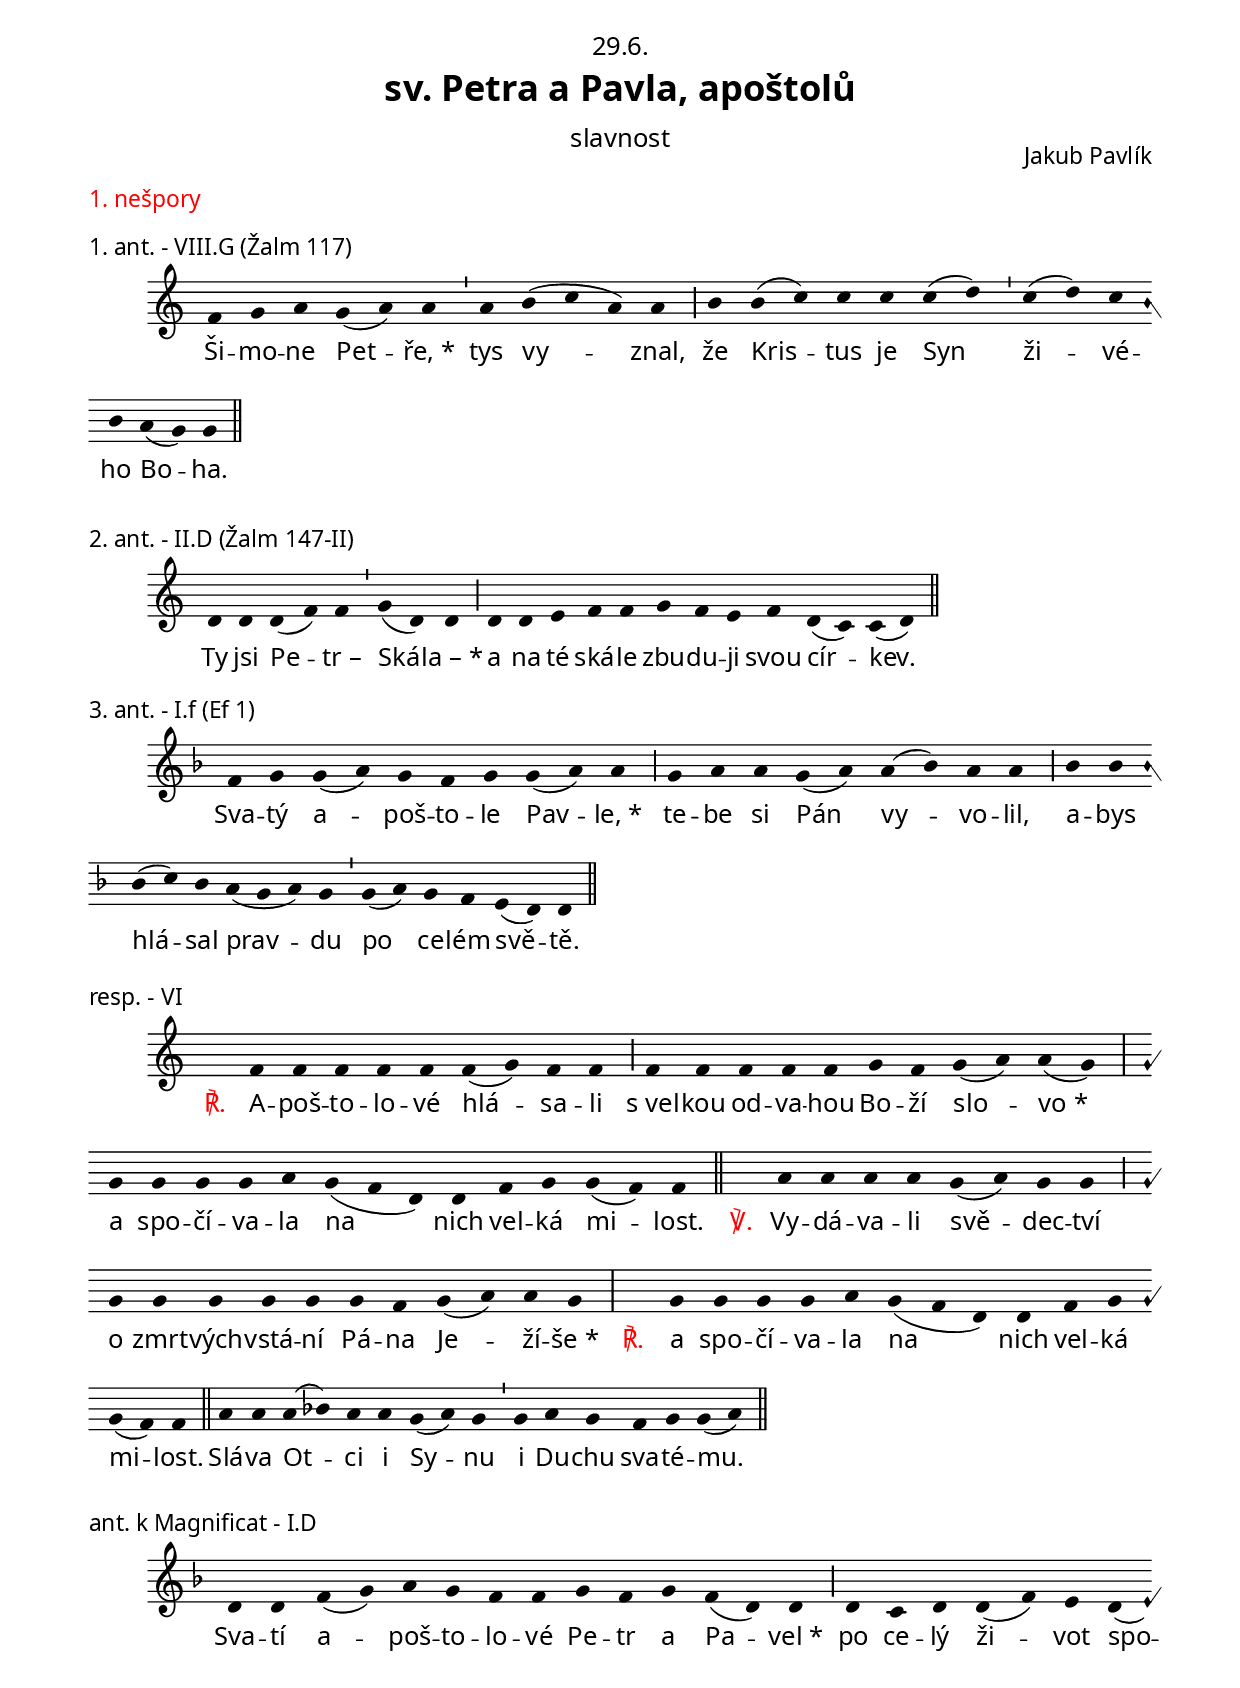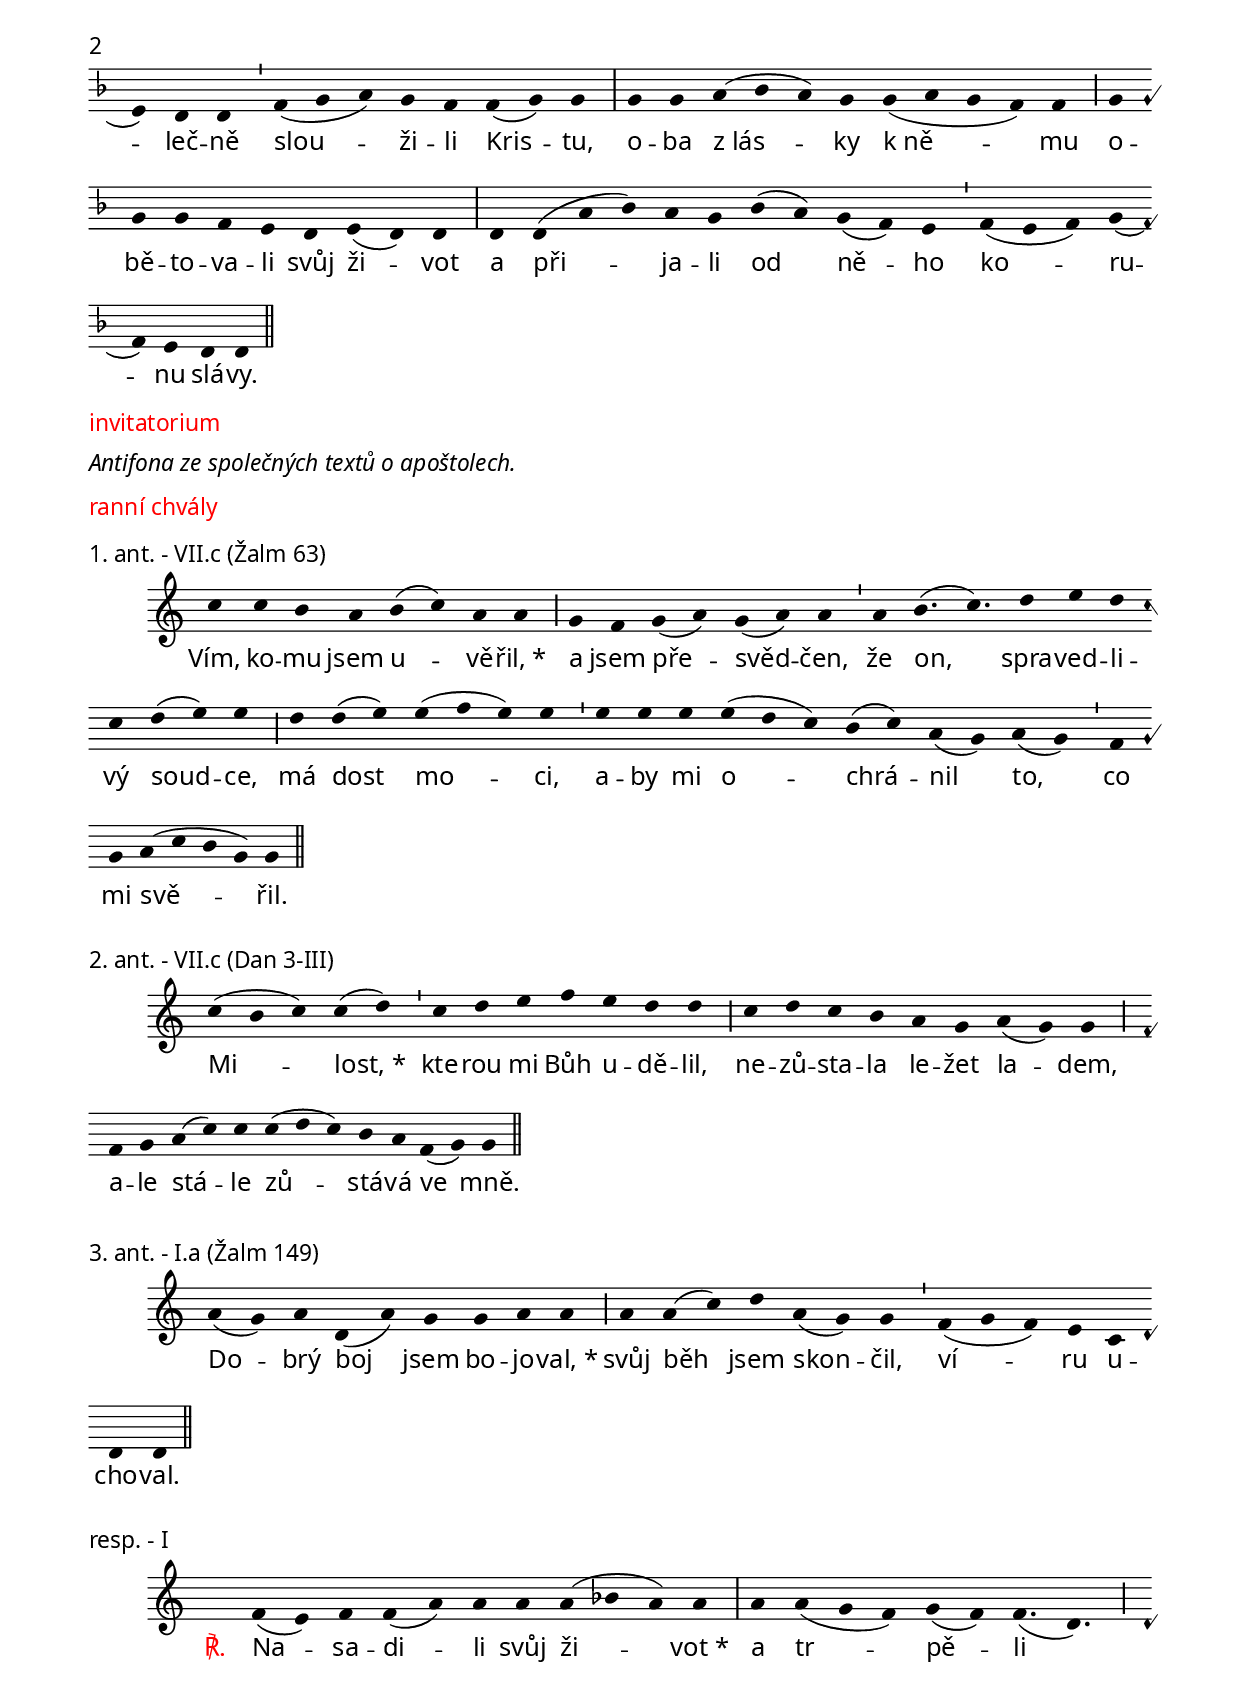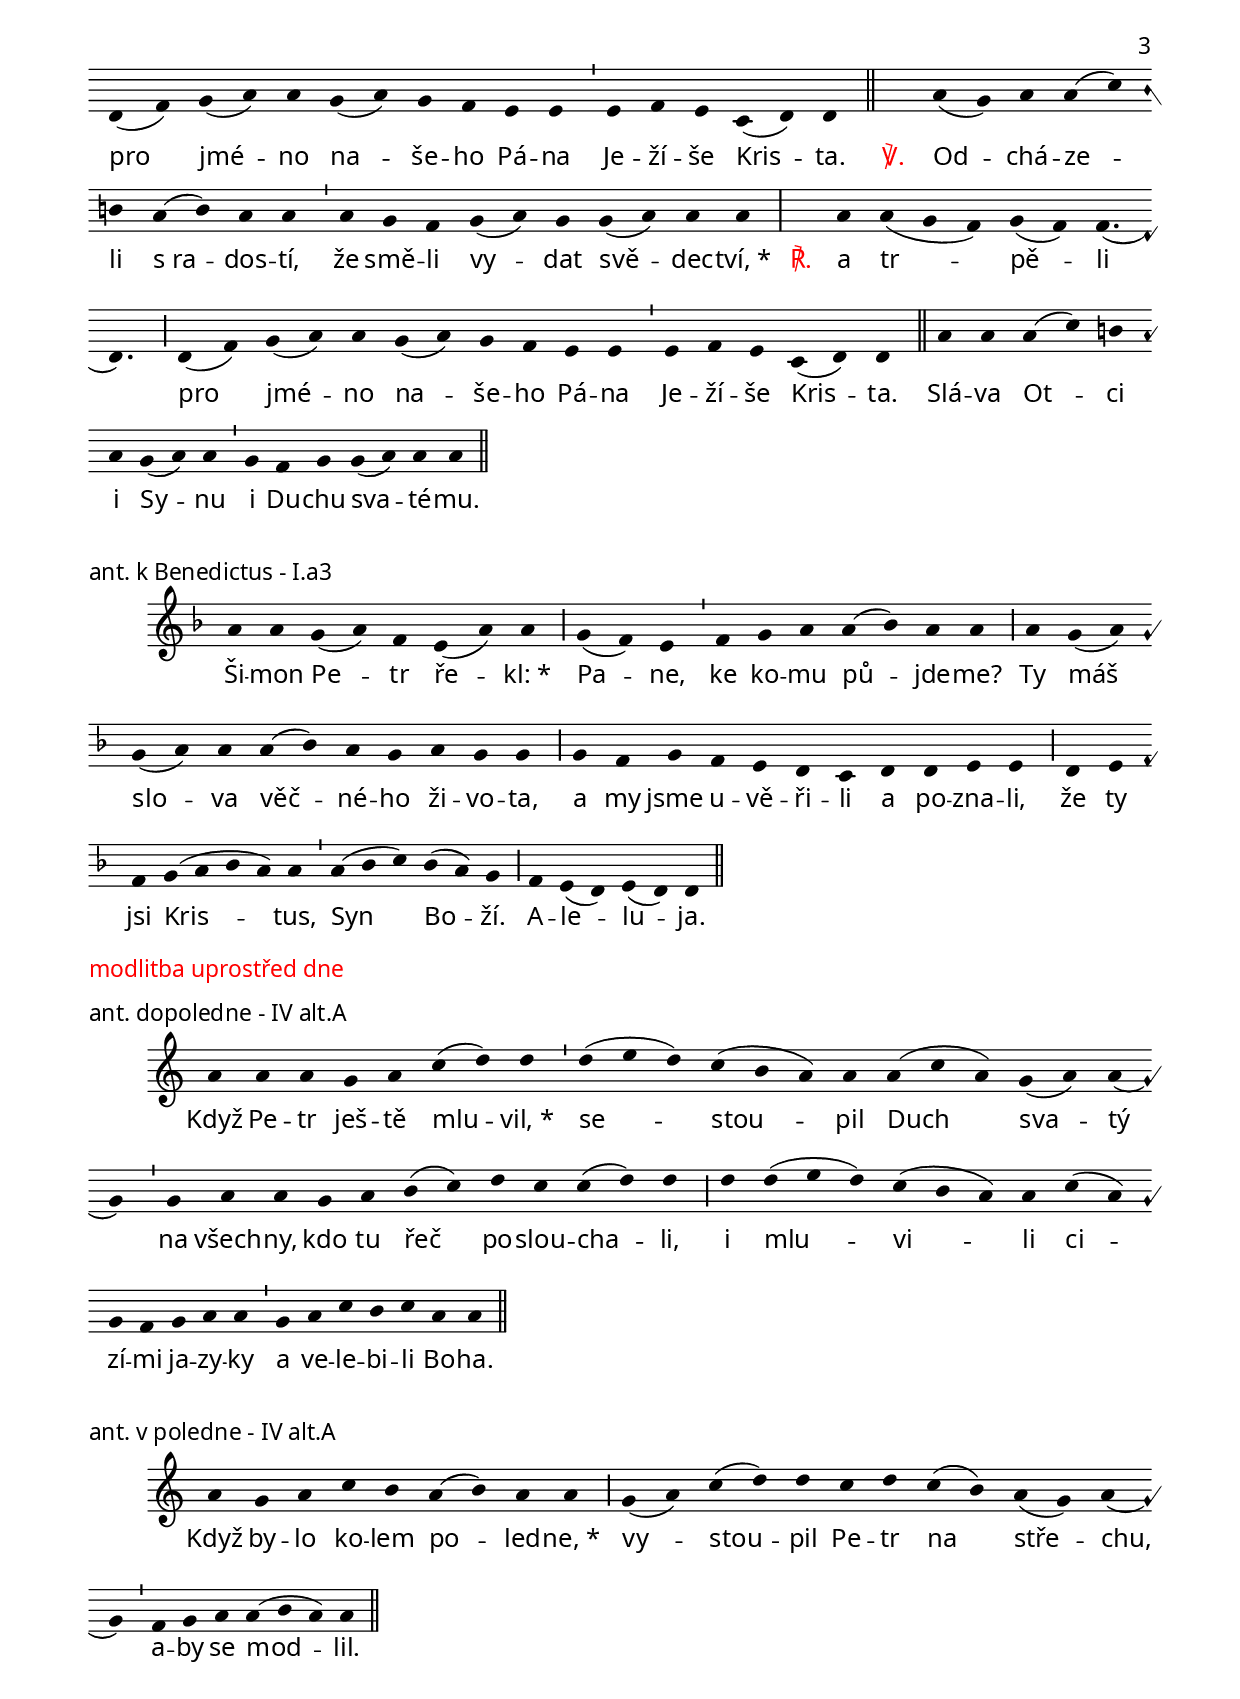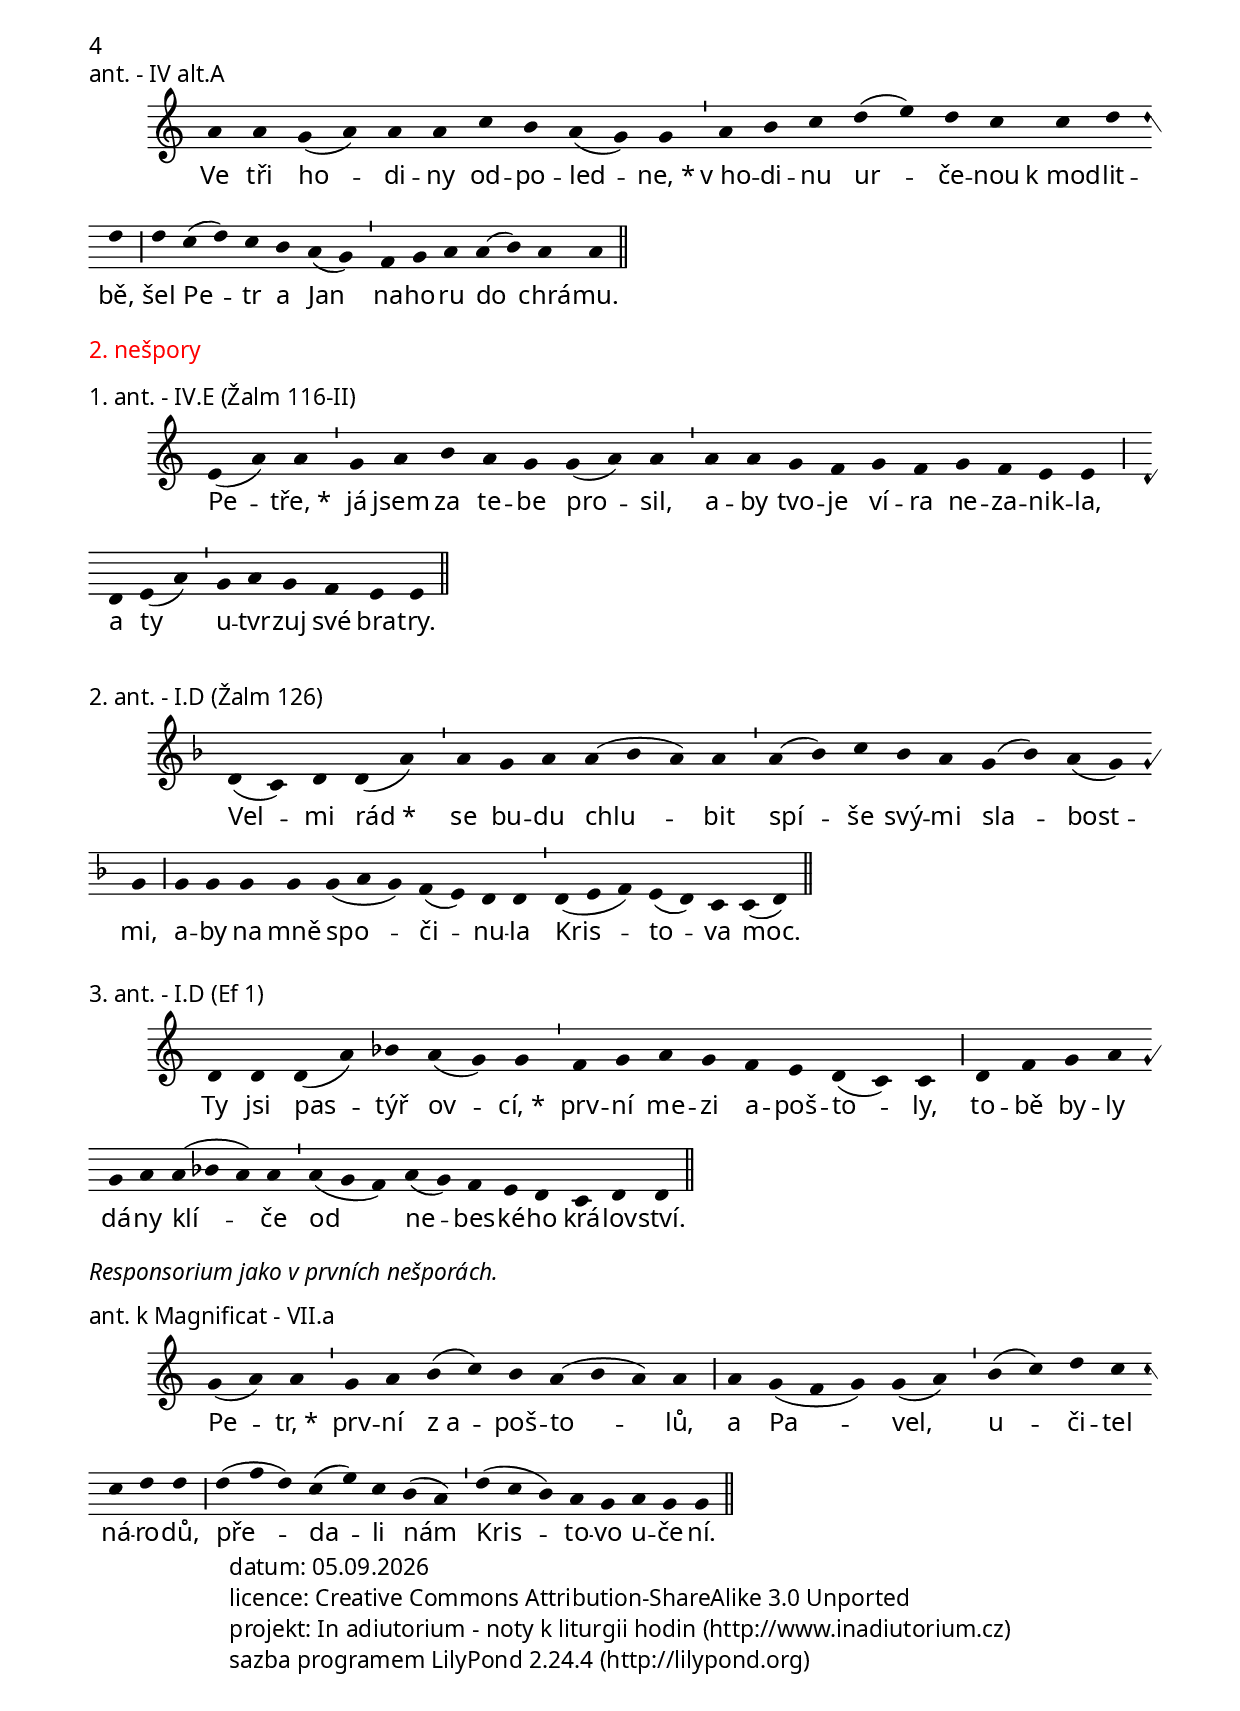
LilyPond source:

\version "2.15.37"

\include "../spolecne.ly"
\include "../dilyresponsorii.ly"

\header {
  title = \markup\titleSvatek
            "sv. Petra a Pavla, apoštolů"
            slavnost
            29.6.
  composer = "Jakub Pavlík"
}

\markup {\nadpisHodinka {"1. nešpory"}}

\score {
  \relative c' {
    \choralniRezim
    f4 g a g( a) a \barMin
    a b( c a) a \barMaior b b( c) c c c( d) \barMin c( d) c b a( g) g \barFinalis
  }
  \addlyrics {
    Ši -- mo -- ne Pet -- ře,_*
    tys vy -- znal, že Kris -- tus je Syn ži -- vé -- ho Bo -- ha.
  }
  \header {
    quid = "1. ant."
    modus = "VIII"
    differentia = "G"
    psalmus = "Žalm 117"
    id = "1ne-a1"
    piece = \markup {\sestavTitulek}
  }
}

\score {
  \relative c' {
    \choralniRezim
    d4 d d( f) f \barMin g( d) d \barMaior
    d d e f f g f e f d( c) c( d) \barFinalis
  }
  \addlyrics {
    Ty jsi Pe -- tr_– Ská -- la_–_*
    a na té ská -- le zbu -- du -- ji svou cír -- kev.
  }
  \header {
    quid = "2. ant."
    modus = "II"
    differentia = "D"
    psalmus = "Žalm 147-II"
    id = "1ne-a2"
    piece = \markup {\sestavTitulek}
  }
}

\score {
  \relative c' {
    \choralniRezim
    \key f \major
    f4 g g( a) g f g g( a) a \barMaior
    g a a g( a) a( bes) a a \barMaior
    bes bes bes( c) bes a( g a) g \barMin
    g( a) g f e( d) d \barFinalis
  }
  \addlyrics {
    Sva -- tý a -- poš -- to -- le Pav -- le,_*
    te -- be si Pán vy -- vo -- lil,
    a -- bys hlá -- sal prav -- du
    po ce -- lém svě -- tě.
  }
  \header {
    quid = "3. ant."
    modus = "I"
    differentia = "f"
    psalmus = "Ef 1"
    placet = "druhá půle kolem _pravdu_ je taková těžkopádná"
    id = "1ne-a3"
    piece = \markup {\sestavTitulek}
  }
}

\score {
  \relative c' {
    \choralniRezim

    % R
    \neviditelna f
    f f f f f f( g) f f \barMaior
    f f f f f g f g( a) a( g) \barMax
    g g g g a g( f d) d f g g( f) f \barFinalis
    % V
    \neviditelna a
    a4 a a a g( a) g g \barMaior
    g g g g g g f g( a) a g \barMax
    % R
    \neviditelna a
    g g g g a g( f d) d f g g( f) f \barFinalis
    % Slava
    \respVIdoxologie \barFinalis
  }
  \addlyrics {
    \Response A -- poš -- to -- lo -- vé hlá -- sa -- li
    s_vel -- kou od -- va -- hou Bo -- ží slo -- vo_*
    a spo -- čí -- va -- la na nich vel -- ká mi -- lost.
    \Verse Vy -- dá -- va -- li svě -- dec -- tví
    o zmrt -- vých -- vstá -- ní Pá -- na Je -- ží -- še_*
    \Response a spo -- čí -- va -- la na nich vel -- ká mi -- lost.
    \textRespDoxologie
  }
  \header {
    quid = "resp."
    modus = "VI"
    id = "1ne-r"
    piece = \markup {\sestavTitulekResp}
  }
}

\score {
  \relative c' {
    \key f \major
    \choralniRezim
    d4 d f( g) a g f f g f g f( d) d \barMaior
    d c d d( f) e d( e) d d \barMin f( g a) g f f( g) g \barMax
    g g a( bes a) g g( a g f) f \barMaior g g g f e d e( d) d \barMax
    d d( a' bes) a g bes( a) g( f) e \barMin f( e f) g( f) e d d \barFinalis
  }
  \addlyrics {
    Sva -- tí a -- poš -- to -- lo -- vé Pe -- tr a Pa -- vel_*
    po ce -- lý ži -- vot spo -- leč -- ně slou -- ži -- li Kris -- tu,
    o -- ba z_lás -- ky k_ně -- mu o -- bě -- to -- va -- li svůj ži -- vot
    a při -- ja -- li od ně -- ho ko -- ru -- nu slá -- vy.
  }
  \header {
    quid = "ant. k Magnificat"
    modus = "I"
    differentia = "D"
    psalmus = ""
    id = "1ne-amag"
    piece = \markup {\sestavTitulekBezZalmu}
  }
}

\markup {\nadpisHodinka {"invitatorium"}}

\markup\italic{Antifona ze společných textů o apoštolech.}

\markup {\nadpisHodinka {"ranní chvály"}}

\score {
  \relative c'' {
    \choralniRezim
    c4 c b a b( c) a a \barMaior
    g f g( a) g( a) a \barMin a b4.( c) d4 e d c d( e) e \barMaior
    d d( e) e( f e) e \barMin
    e e e e( d c) b( c) a( g) a( g) \barMin f g a( c b g) g \barFinalis
  }
  \addlyrics {
    Vím, ko -- mu jsem u -- vě -- řil,_*
    a jsem pře -- svěd -- čen, že on, spra -- ved -- li -- vý soud -- ce,
    má dost mo -- ci,
    a -- by mi o -- chrá -- nil to, co mi svě -- řil.
  }
  \header {
    quid = "1. ant."
    modus = "VII"
    differentia = "c"
    psalmus = "Žalm 63"
    id = "rch-a1"
    piece = \markup {\sestavTitulek}
  }
}

\score {
  \relative c'' {
    \choralniRezim
    c4( b c) c( d) \barMin c d e f e d d \barMaior
    c d c b a g a( g) g \barMaior
    f g a( c) c c( d c) b a f( g) g \barFinalis
  }
  \addlyrics {
    Mi -- lost,_* kte -- rou mi Bůh u -- dě -- lil,
    ne -- zů -- sta -- la le -- žet la -- dem,
    a -- le stá -- le zů -- stá -- vá ve mně.
  }
  \header {
    quid = "2. ant."
    modus = "VII"
    differentia = "c"
    psalmus = "Dan 3-III"
    id = "rch-a2"
    piece = \markup {\sestavTitulek}
  }
}

\score {
  \relative c'' {
    \choralniRezim
    a4( g) a d,( a') g g a a \barMaior
    a a( c) d a( g) g \barMin
    f( g f) e c d d \barFinalis
  }
  \addlyrics {
    Do -- brý boj jsem bo -- jo -- val,_*
    svůj běh jsem skon -- čil,
    ví -- ru u -- cho -- val.
  }
  \header {
    quid = "3. ant."
    modus = "I"
    differentia = "a"
    psalmus = "Žalm 149"
    id = "rch-a3"
    piece = \markup {\sestavTitulek}
  }
}

\score {
  \relative c' {
    \choralniRezim

    % R
    \neviditelna f
    f4( e) f f( a) a a a( bes a) a \barMax
    a a( g f) g( f) f4.( d) \barMaior
    d4( f) g( a) a g( a) g f e e \barMin
    e f e c( d) d \barFinalis
    % V
    \neviditelna a
    a'4( g) a a( c) b! a( b) a a \barMin
    a g f g( a) g g( a) a a \barMax
    % R
    \neviditelna a
    a a( g f) g( f) f4.( d) \barMaior
    d4( f) g( a) a g( a) g f e e \barMin
    e f e c( d) d \barFinalis
    % Slava
    a'4 a a( c) b! a g( a) a \barMin g f g g( a) a a \barFinalis
  }
  \addlyrics {
    \Response Na -- sa -- di -- li svůj ži -- vot_*
    a tr -- pě -- li
    pro jmé -- no na -- še -- ho Pá -- na
    Je -- ží -- še Kris -- ta.
    \Verse Od -- chá -- ze -- li s_ra -- dos -- tí,
    že smě -- li vy -- dat svě -- dec -- tví,_*
    \Response a tr -- pě -- li
    pro jmé -- no na -- še -- ho Pá -- na
    Je -- ží -- še Kris -- ta.
    \textRespDoxologie
  }
  \header {
    quid = "resp."
    modus = "I"
    id = "rch-r"
    piece = \markup {\sestavTitulekResp}
  }
}

\score {
  \relative c'' {
    \key f \major
    \choralniRezim
    a4 a g( a) f e( a) a \barMaior
    g( f) e \barMin f g a a( bes) a a \barMaior
    a g( a) g( a) a a( bes) a g a g g \barMaior
    g f g f e d c d d e e \barMaior
    d e f g( a bes a) a \barMin a( bes c) bes( a) g \barMaior
    f e( d) e( d) d \barFinalis
  }
  \addlyrics {
    Ši -- mon Pe -- tr ře -- kl:_*
    % Je to spravne prelozene? Neni lepsi "Ke komu bychom sli?"
    Pa -- ne, ke ko -- mu pů -- jde -- me?
    Ty máš slo -- va věč -- né -- ho ži -- vo -- ta,
    a my jsme u -- vě -- ři -- li a po -- zna -- li,
    že ty jsi Kris -- tus, Syn Bo -- ží.
    A -- le -- lu -- ja.
  }
  \header {
    quid = "ant. k Benedictus"
    modus = "I"
    differentia = "a3"
    psalmus = ""
    id = "rch-aben"
    piece = \markup {\sestavTitulekBezZalmu}
  }
}

\markup {\nadpisHodinka {"modlitba uprostřed dne"}}

\score {
  \relative c'' {
    \choralniRezim
    a4 a a g a c( d) d \barMin
    d( e d) c( b a) a a( c a) g( a) a( g) \barMin
    g a a g a b( c) d c c( d) d \barMaior
    d d( e d) c( b a) a c( a) g f g a a \barMin
    g a c b c a a \barFinalis
  }
  \addlyrics {
    Když Pe -- tr ješ -- tě mlu -- vil,_*
    se -- stou -- pil Duch sva -- tý
    na všech -- ny, kdo tu řeč po -- slou -- cha -- li,
    i mlu -- vi -- li ci -- zí -- mi ja -- zy -- ky
    a ve -- le -- bi -- li Bo -- ha.
  }
  \header {
    quid = "ant. dopoledne"
    modus = "IV alt"
    differentia = "A"
    psalmus = ""
    id = "tercie"
    piece = \markup {\sestavTitulekBezZalmu}
  }
}

\score {
  \relative c'' {
    \choralniRezim
    a4 g a c b a( b) a a \barMaior
    g( a) c( d) d c d c( b) a( g) a( g) \barMin
    f g a a( b a) a \barFinalis
  }
  \addlyrics {
    Když by -- lo ko -- lem po -- led -- ne,_*
    vy -- stou -- pil Pe -- tr na stře -- chu,
    a -- by se mod -- lil.
  }
  \header {
    quid = "ant. v poledne"
    modus = "IV alt"
    differentia = "A"
    psalmus = ""
    id = "sexta"
    piece = \markup {\sestavTitulekBezZalmu}
  }
}

\score {
  \relative c'' {
    \choralniRezim
    a4 a g( a) a a c b a( g) g \barMin
    a b c d( e) d c c d d \barMaior
    d c( d) c b a( g) \barMin f g a a( b) a a \barFinalis
  }
  \addlyrics {
    Ve tři ho -- di -- ny od -- po -- led -- ne,_*
    v_ho -- di -- nu ur -- če -- nou k_mod -- lit -- bě,
    šel Pe -- tr a Jan na -- ho -- ru do chrá -- mu.
  }
  \header {
    quid = "ant."
    modus = "IV alt"
    differentia = "A"
    psalmus = ""
    id = "nona"
    piece = \markup {\sestavTitulekBezZalmu}
  }
}

\markup {\nadpisHodinka {"2. nešpory"}}

\score {
  \relative c' {
    \choralniRezim
    e( a) a \barMin g a b a g g( a) a \barMin
    a a g f g f g f e e \barMaior
    d e( a) \barMin g a g f e e \barFinalis
  }
  \addlyrics {
    Pe -- tře,_* já jsem za te -- be pro -- sil,
    a -- by tvo -- je ví -- ra ne -- za -- nik -- la,
    a ty u -- tvr -- zuj své bra -- try.
  }
  \header {
    quid = "1. ant."
    modus = "IV"
    differentia = "E"
    psalmus = "Žalm 116-II"
    id = "2ne-a1"
    piece = \markup {\sestavTitulek}
  }
}

\score {
  \relative c' {
    \choralniRezim
    \key f \major
    d4( c) d d( a') \barMin a g a a( bes a) a \barMin a( bes) c bes a g( bes) a( g) g \barMaior
    g g g g g( a g) f( e) d d \barMin d( e f) e( d) c c( d) \barFinalis
  }
  \addlyrics {
    Vel -- mi rád_* se bu -- du chlu -- bit spí -- še svý -- mi sla -- bost -- mi,
    a -- by na mně spo -- či -- nu -- la Kris -- to -- va moc.
  }
  \header {
    quid = "2. ant."
    modus = "I"
    differentia = "D"
    psalmus = "Žalm 126"
    id = "2ne-a2"
    piece = \markup {\sestavTitulek}
  }
}

\score {
  \relative c' {
    \choralniRezim
    d4 d d( a') bes a( g) g \barMin
    f g a g f e d( c) c \barMaior
    d f g a g a a( bes a) a \barMin
    a( g f) a( g) f e d c d d \barFinalis
  }
  \addlyrics {
    Ty jsi pas -- týř ov -- cí,_*
    prv -- ní me -- zi a -- poš -- to -- ly,
    to -- bě by -- ly dá -- ny klí -- če
    od ne -- bes -- ké -- ho krá -- lov -- ství.
  }
  \header {
    quid = "3. ant."
    modus = "I"
    differentia = "D"
    psalmus = "Ef 1"
    id = "2ne-a3"
    piece = \markup {\sestavTitulek}
  }
}

\markup\italic{Responsorium jako v prvních nešporách.}

\score {
  \relative c'' {
    \choralniRezim
    g4( a) a \barMin g a b( c) b a( b a) a \barMaior
    a g( f g) g( a) \barMin b( c) d c c d d \barMaior
    d( f d) c( e) c b( a) \barMin d( c b) a g a g g \barFinalis
  }
  \addlyrics {
    Pe -- tr,_* prv -- ní z_a -- poš -- to -- lů,
    a Pa -- vel, u -- či -- tel ná -- ro -- dů,
    pře -- da -- li nám Kris -- to -- vo u -- če -- ní.
  }
  \header {
    quid = "ant. k Magnificat"
    modus = "VII"
    differentia = "a"
    psalmus = ""
    id = "2ne-amag"
    piece = \markup {\sestavTitulekBezZalmu}
  }
}